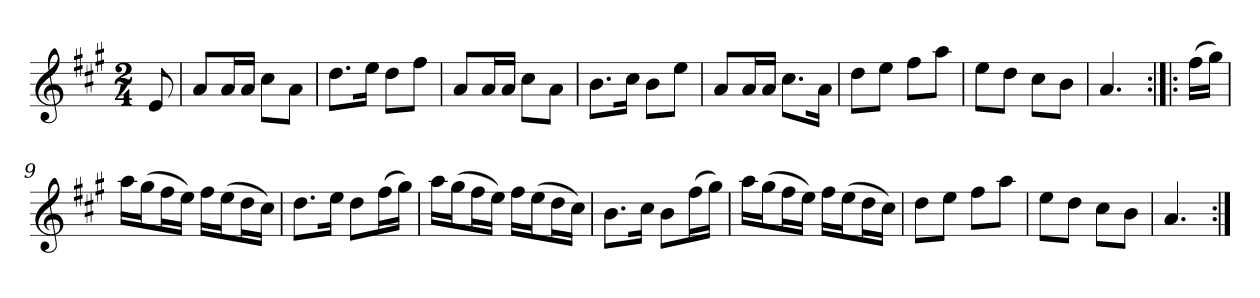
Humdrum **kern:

**kern
*part1
*staff1
*clefG2
*k[f#c#g#]
*A:
*M2/4
*MM104
=
8e
=1
8a/L
16a/L
16a/JJ
8cc#\L
8a\J
=2
8.dd\L
16ee\Jk
8dd\L
8ff#\J
=3
8a/L
16a/L
16a/JJ
8cc#\L
8a\J
=4
8.b\L
16cc#\Jk
8b\L
8ee\J
=5
8a/L
16a/L
16a/JJ
8.cc#\L
16a\Jk
=6
8dd\L
8ee\J
8ff#\L
8aa\J
=7
8ee\L
8dd\J
8cc#\L
8b\J
=8
4.a
=:|!|:
(16ff#\LL
16gg#\JJ)
=9
16aa\LL
(16gg#\J
16ff#\L
16ee\JJ)
16ff#\LL
(16ee\J
16dd\L
16cc#\JJ)
=10
8.dd\L
16ee\Jk
8dd\L
(16ff#\L
16gg#\JJ)
=11
16aa\LL
(16gg#\J
16ff#\L
16ee\JJ)
16ff#\LL
(16ee\J
16dd\L
16cc#\JJ)
=12
8.b\L
16cc#\Jk
8b\L
(16ff#\L
16gg#\JJ)
=13
16aa\LL
(16gg#\J
16ff#\L
16ee\JJ)
16ff#\LL
(16ee\J
16dd\L
16cc#\JJ)
=14
8dd\L
8ee\J
8ff#\L
8aa\J
=15
8ee\L
8dd\J
8cc#\L
8b\J
=16
4.a
=:|!
*-
